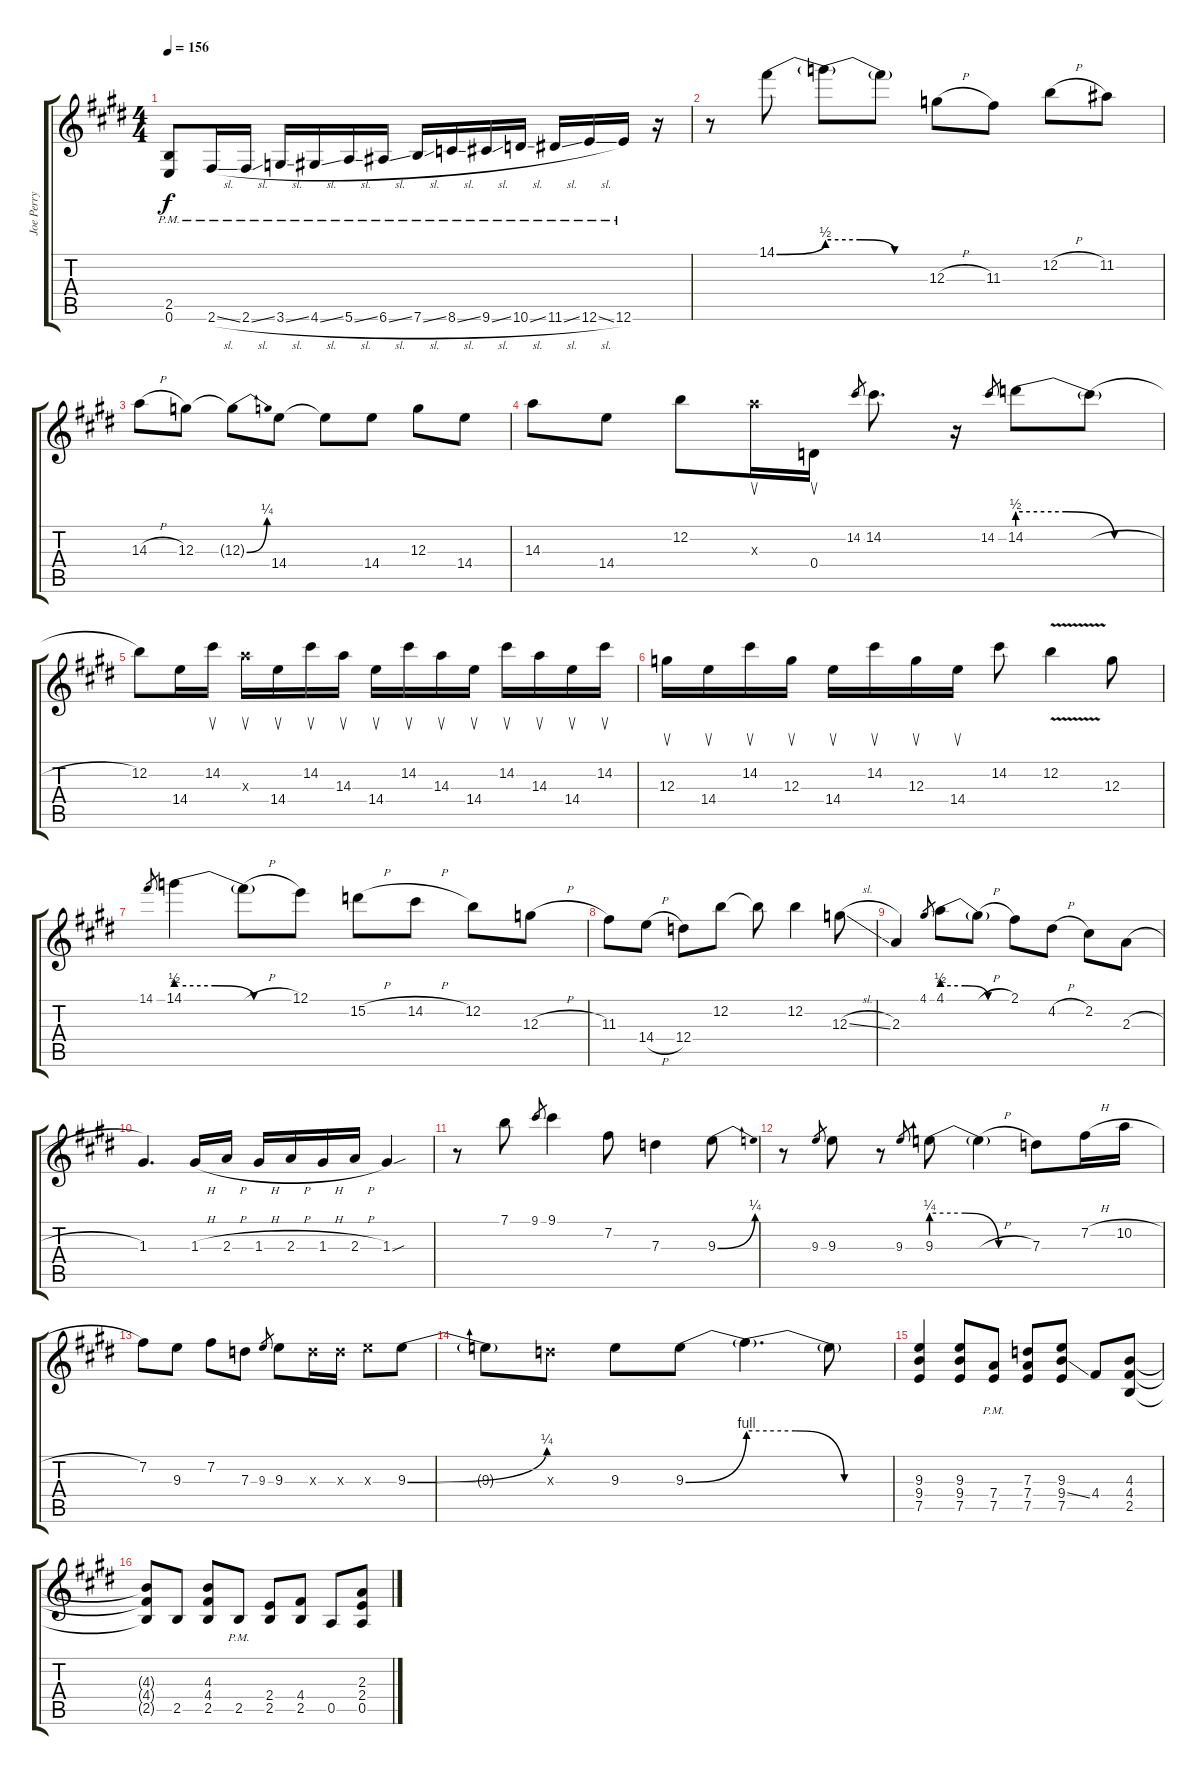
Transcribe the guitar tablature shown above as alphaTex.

\track ("Joe Perry" "Joe Perry") {instrument distortionguitar}
\staff {score tabs}
\tuning (E4 B3 G3 D3 A2 E2) {hide}
\ts (4 4)
\tempo 156
\clef g2
\ks c#minor
(2.5{pm} 0.6{pm}).8{dy f} 2.6{sl pm}.16 2.6{sl pm}.16 3.6{sl pm}.16 4.6{sl pm}.16 5.6{sl pm}.16 6.6{sl pm}.16 7.6{sl pm}.16 8.6{sl pm}.16 9.6{sl pm}.16 10.6{sl pm}.16 11.6{sl pm}.16 12.6{sl pm}.16 12.6{pm}.16 r.16 |
r.8 14.1{be (bend 0 0 60 2)}.8 14.1{be (custom 0 2 20 2 40 0 60 0) t}.8 14.1{t}.8 12.3{h}.8 11.3.8 12.2{h}.8 11.2.8 |
\ks e
14.3{h}.8 12.3.8 12.3{be (bend 0 0 60 1) t}.8 14.4.8 14.4{t}.8 14.4.8 12.3.8 14.4.8 |
\ks c#minor
14.3.8 14.4.8 12.2.8 14.3{x}.16{su} 0.4.16{su} 14.2.8{gr} 14.2.8{d} r.16 14.2.8{gr} 14.2{be (custom 0 2 20 2 40 0 60 0)}.8 14.2{h t}.8 |
12.2.8 14.4.16 14.2.16{su} 14.3{x}.16{su} 14.4.16{su} 14.2.16{su} 14.3.16{su} 14.4.16{su} 14.2.16{su} 14.3.16{su} 14.4.16{su} 14.2.16{su} 14.3.16{su} 14.4.16{su} 14.2.16{su} |
\ks e
12.3.16{su} 14.4.16{su} 14.2.16{su} 12.3.16{su} 14.4.16{su} 14.2.16{su} 12.3.16{su} 14.4.16{su} 14.2.8 12.2{v}.4 12.3.8 |
\ks c#minor
14.1.8{gr} 14.1{be (custom 0 2 20 2 40 0 60 0)}.4 14.1{h t}.8 12.1.8 15.2{h}.8 14.2{h}.8 12.2.8 12.3{h}.8 |
11.3.8 14.4{h}.8 12.4.8 12.2.8 12.2{t}.8 12.2.4 12.3{sl}.8 |
\ks e
2.3.4 4.1.8{gr} 4.1{be (custom 0 2 20 2 40 0 60 0)}.8 4.1{h t}.8 2.1.8 4.2{h}.8 2.2.8 2.3{h}.8 |
\ks c#minor
1.3.4{d} 1.3{h}.16 2.3{h}.16 1.3{h}.16 2.3{h}.16 1.3{h}.16 2.3{h}.16 1.3{sou}.4 |
r.8 7.1.8 9.1.8{gr} 9.1.4 7.2.8 7.3.4 9.3{be (bend 0 0 60 1)}.8 |
\ks e
r.8 9.3.8{gr} 9.3.8 r.8 9.3.8{gr} 9.3{be (custom 0 1 20 1 40 0 60 0)}.8 9.3{h t}.4 7.3.8 7.2{h}.16 10.2{h}.16 |
\ks c#minor
7.2.8 9.3.8 7.2.8 7.3.8 9.3.8{gr} 9.3.8 7.3{x}.16 7.3{x}.16 9.3{x}.8 9.3{be (bend 0 0 60 1)}.8 |
9.3{t}.8 7.3{x}.8 9.3.8 9.3{be (bend 0 0 60 4)}.8 9.3{be (custom 0 4 20 4 40 0 60 0) t}.4{d} 9.3{t}.8 |
\ks e
(9.3 9.4 7.5).4 (9.3 9.4 7.5).8 (7.4{pm} 7.5{pm}).8 (7.3 7.4 7.5).8 (9.3 9.4{ss} 7.5).8 4.4.8 (4.3 4.4 2.5).8 |
\ks c#minor
(4.3{t} 4.4{t} 2.5{t}).8 2.5.8 (4.3 4.4 2.5).8 2.5{pm}.8 (2.4 2.5).8 (4.4 2.5).8 0.5.8 (2.3 2.4 0.5).8
